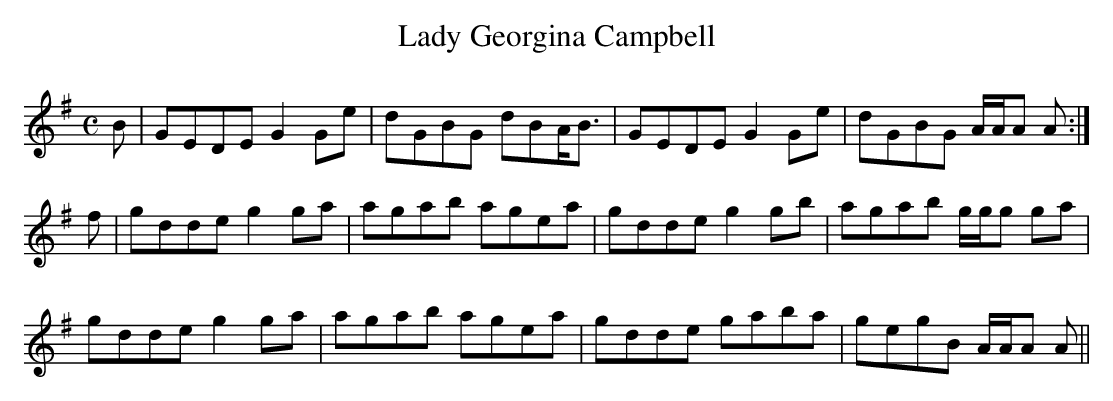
X:1
T:Lady Georgina Campbell
M:C
L:1/8
K:G
B|GEDE G2 Ge|dGBG dBA<B|GEDE G2 Ge|dGBG A/A/A A:|
f|gdde g2 ga|agab agea|gdde g2 gb|agab g/g/g ga|
gdde g2 ga|agab agea|gdde gaba|gegB A/A/A A||
